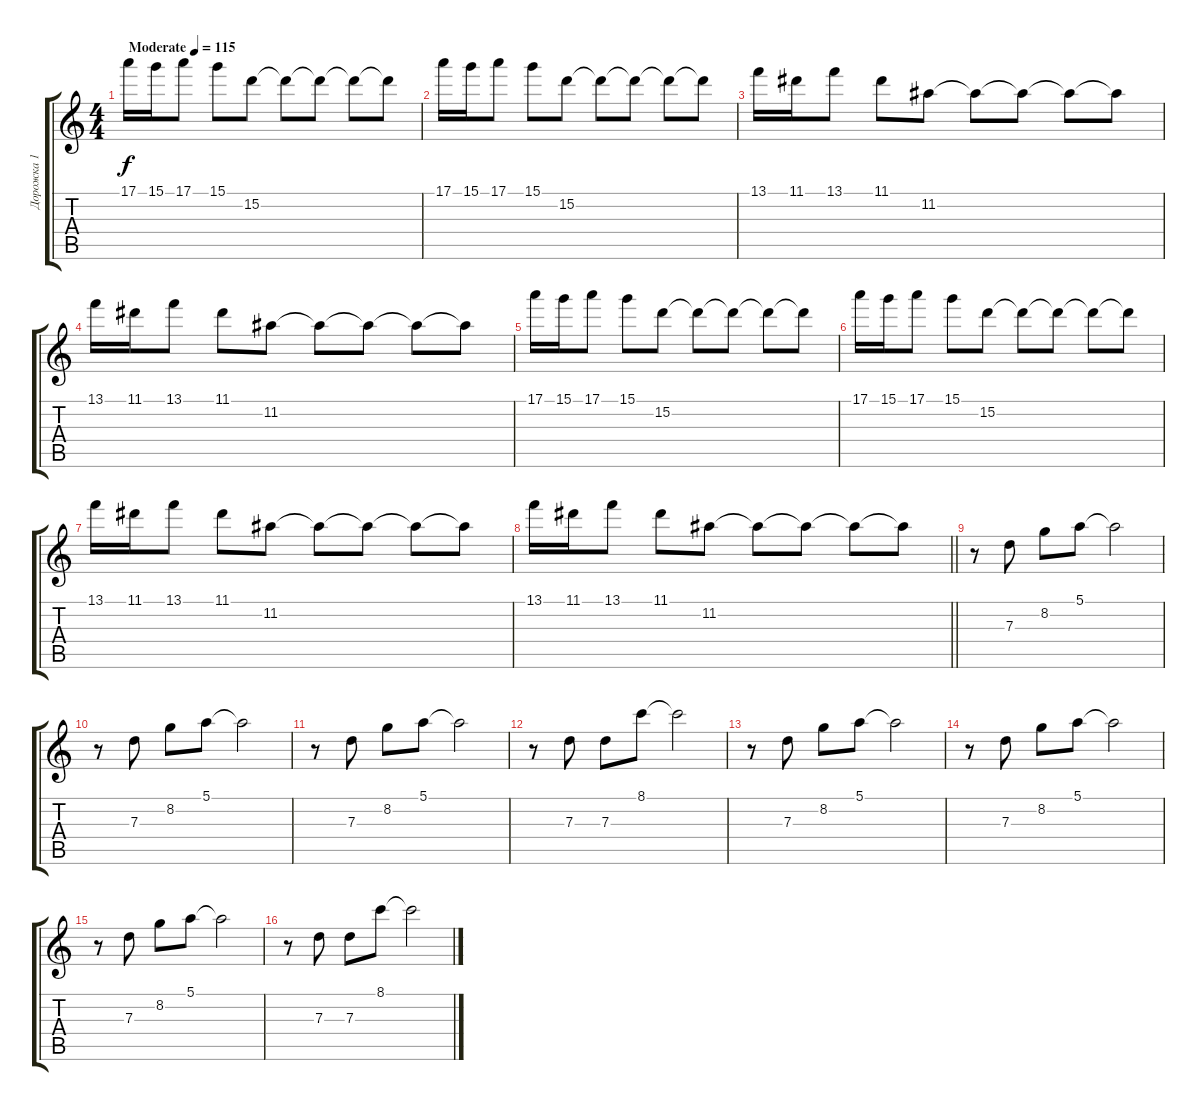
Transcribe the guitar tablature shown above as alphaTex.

\track ("Дорожка 1" "Дорожка 1") {instrument electricguitarclean}
\staff {score tabs}
\tuning (E4 B3 G3 D3 A2 D2) {hide}
\ts (4 4)
\tempo (115 "Moderate")
\clef g2
\ks c
17.1.16{dy f instrument electricguitarclean} 15.1.16 17.1.8 15.1.8 15.2.8 15.2{t}.8 15.2{t}.8 15.2{t}.8 15.2{t}.8 |
17.1.16 15.1.16 17.1.8 15.1.8 15.2.8 15.2{t}.8 15.2{t}.8 15.2{t}.8 15.2{t}.8 |
13.1.16 11.1.16 13.1.8 11.1.8 11.2.8 11.2{t}.8 11.2{t}.8 11.2{t}.8 11.2{t}.8 |
13.1.16 11.1.16 13.1.8 11.1.8 11.2.8 11.2{t}.8 11.2{t}.8 11.2{t}.8 11.2{t}.8 |
17.1.16 15.1.16 17.1.8 15.1.8 15.2.8 15.2{t}.8 15.2{t}.8 15.2{t}.8 15.2{t}.8 |
17.1.16 15.1.16 17.1.8 15.1.8 15.2.8 15.2{t}.8 15.2{t}.8 15.2{t}.8 15.2{t}.8 |
13.1.16 11.1.16 13.1.8 11.1.8 11.2.8 11.2{t}.8 11.2{t}.8 11.2{t}.8 11.2{t}.8 |
\barLineRight lightlight
13.1.16 11.1.16 13.1.8 11.1.8 11.2.8 11.2{t}.8 11.2{t}.8 11.2{t}.8 11.2{t}.8 |
\section ("" "")
r.8 7.3.8 8.2.8 5.1.8 5.1{t}.2 |
r.8 7.3.8 8.2.8 5.1.8 5.1{t}.2 |
r.8 7.3.8 8.2.8 5.1.8 5.1{t}.2 |
r.8 7.3.8 7.3.8 8.1.8 8.1{t}.2 |
r.8 7.3.8 8.2.8 5.1.8 5.1{t}.2 |
r.8 7.3.8 8.2.8 5.1.8 5.1{t}.2 |
r.8 7.3.8 8.2.8 5.1.8 5.1{t}.2 |
r.8 7.3.8 7.3.8 8.1.8 8.1{t}.2
